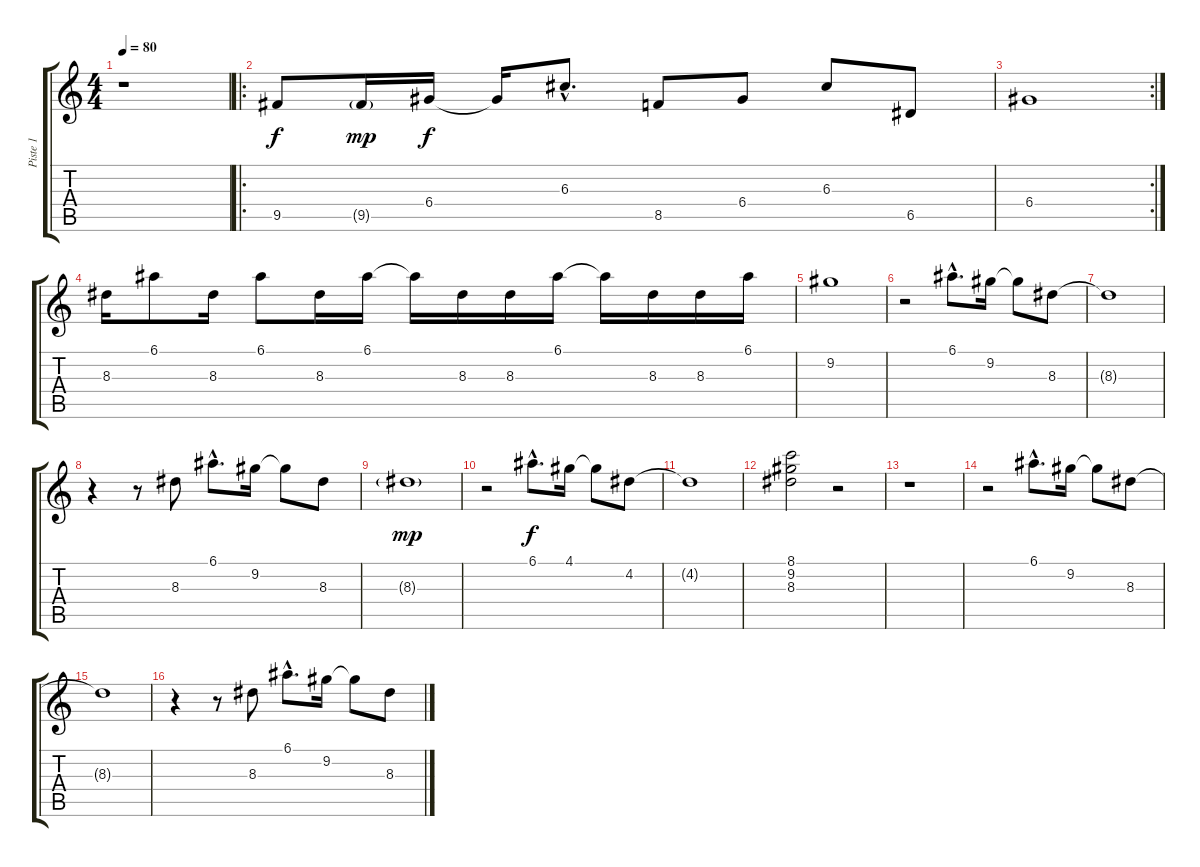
\track ("Piste 1" "Piste 1") {instrument electricguitarclean}
\staff {score tabs}
\tuning (E4 B3 G3 D3 A2 E2) {hide}
\ts (4 4)
\tempo 80
\clef g2
\ks c
r.1{dy f instrument electricguitarclean} |
\ro
9.5.8 9.5{g}.16{dy mp} 6.4.16{dy f} 6.4{t}.16 6.3{hac}.8{d} 8.5.8 6.4.8 6.3.8 6.5.8 |
\rc 2
6.4.1 |
8.3.16 6.1.8 8.3.16 6.1.8 8.3.16 6.1.16 6.1{t}.16 8.3.16 8.3.16 6.1.16 6.1{t}.16 8.3.16 8.3.16 6.1.16 |
9.2.1 |
r.2 6.1{hac}.8{d} 9.2.16 9.2{t}.8 8.3.8 |
8.3{t}.1 |
r.4 r.8 8.3.8 6.1{hac}.8{d} 9.2.16 9.2{t}.8 8.3.8 |
8.3{g}.1{dy mp} |
r.2 6.1{hac}.8{d dy f} 4.1.16 4.1{t}.8 4.2.8 |
4.2{t}.1 |
(8.1 9.2 8.3).2 r.2 |
r.1 |
r.2 6.1{hac}.8{d} 9.2.16 9.2{t}.8 8.3.8 |
8.3{t}.1 |
r.4 r.8 8.3.8 6.1{hac}.8{d} 9.2.16 9.2{t}.8 8.3.8
